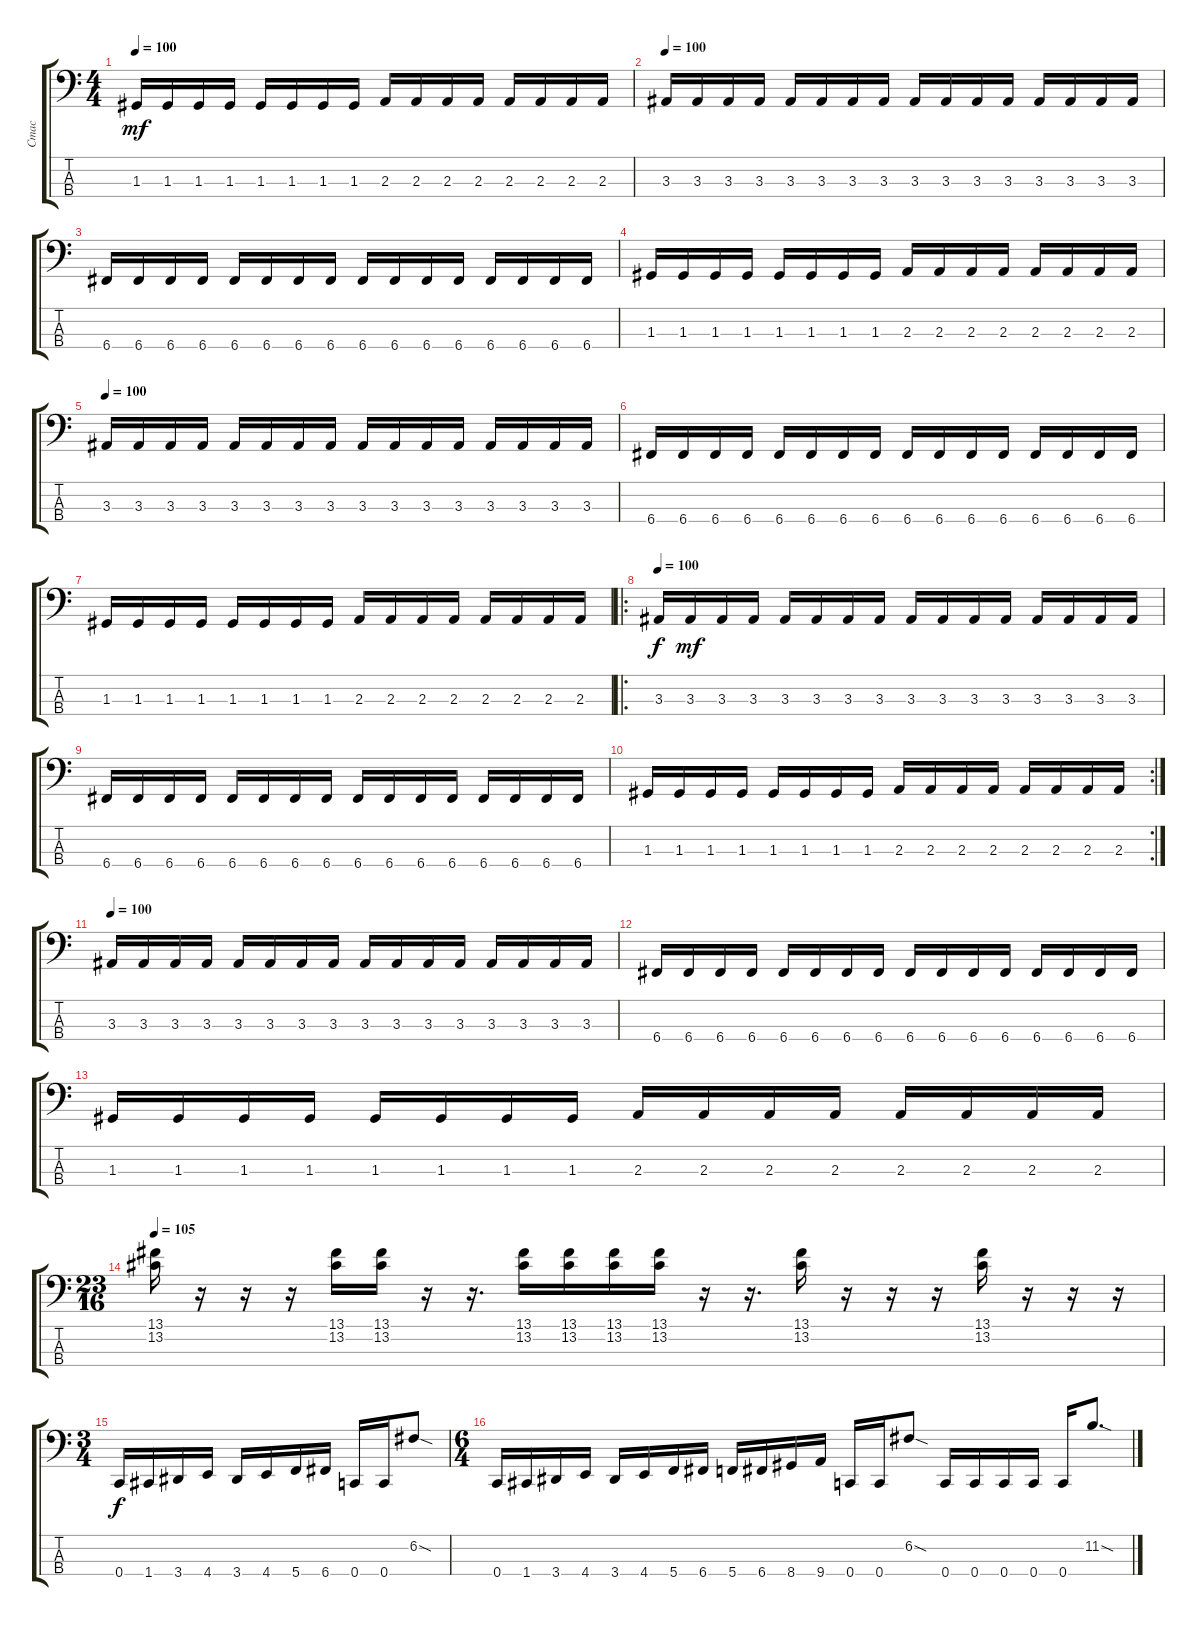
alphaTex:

\track ("Стас" "Стас") {instrument electricbasspick}
\staff {score tabs}
\tuning (F2 C2 G1 C1) {hide}
\ts (4 4)
\tempo 100
\clef f4
\ks c
1.3.16{dy mf} 1.3.16 1.3.16 1.3.16 1.3.16 1.3.16 1.3.16 1.3.16 2.3.16 2.3.16 2.3.16 2.3.16 2.3.16 2.3.16 2.3.16 2.3.16 |
\tempo 100
3.3.16 3.3.16 3.3.16 3.3.16 3.3.16 3.3.16 3.3.16 3.3.16 3.3.16 3.3.16 3.3.16 3.3.16 3.3.16 3.3.16 3.3.16 3.3.16 |
6.4.16 6.4.16 6.4.16 6.4.16 6.4.16 6.4.16 6.4.16 6.4.16 6.4.16 6.4.16 6.4.16 6.4.16 6.4.16 6.4.16 6.4.16 6.4.16 |
1.3.16 1.3.16 1.3.16 1.3.16 1.3.16 1.3.16 1.3.16 1.3.16 2.3.16 2.3.16 2.3.16 2.3.16 2.3.16 2.3.16 2.3.16 2.3.16 |
\tempo 100
3.3.16 3.3.16 3.3.16 3.3.16 3.3.16 3.3.16 3.3.16 3.3.16 3.3.16 3.3.16 3.3.16 3.3.16 3.3.16 3.3.16 3.3.16 3.3.16 |
6.4.16 6.4.16 6.4.16 6.4.16 6.4.16 6.4.16 6.4.16 6.4.16 6.4.16 6.4.16 6.4.16 6.4.16 6.4.16 6.4.16 6.4.16 6.4.16 |
1.3.16 1.3.16 1.3.16 1.3.16 1.3.16 1.3.16 1.3.16 1.3.16 2.3.16 2.3.16 2.3.16 2.3.16 2.3.16 2.3.16 2.3.16 2.3.16 |
\ro
\tempo 100
3.3.16{dy f} 3.3.16{dy mf} 3.3.16 3.3.16 3.3.16 3.3.16 3.3.16 3.3.16 3.3.16 3.3.16 3.3.16 3.3.16 3.3.16 3.3.16 3.3.16 3.3.16 |
6.4.16 6.4.16 6.4.16 6.4.16 6.4.16 6.4.16 6.4.16 6.4.16 6.4.16 6.4.16 6.4.16 6.4.16 6.4.16 6.4.16 6.4.16 6.4.16 |
\rc 2
1.3.16 1.3.16 1.3.16 1.3.16 1.3.16 1.3.16 1.3.16 1.3.16 2.3.16 2.3.16 2.3.16 2.3.16 2.3.16 2.3.16 2.3.16 2.3.16 |
\tempo 100
3.3.16 3.3.16 3.3.16 3.3.16 3.3.16 3.3.16 3.3.16 3.3.16 3.3.16 3.3.16 3.3.16 3.3.16 3.3.16 3.3.16 3.3.16 3.3.16 |
6.4.16 6.4.16 6.4.16 6.4.16 6.4.16 6.4.16 6.4.16 6.4.16 6.4.16 6.4.16 6.4.16 6.4.16 6.4.16 6.4.16 6.4.16 6.4.16 |
1.3.16 1.3.16 1.3.16 1.3.16 1.3.16 1.3.16 1.3.16 1.3.16 2.3.16 2.3.16 2.3.16 2.3.16 2.3.16 2.3.16 2.3.16 2.3.16 |
\ts (23 16)
\tempo 105
(13.1 13.2).16 r.16 r.16 r.16 (13.1 13.2).16 (13.1 13.2).16 r.16 r.16{d} (13.1 13.2).16 (13.1 13.2).16 (13.1 13.2).16 (13.1 13.2).16 r.16 r.16{d} (13.1 13.2).16 r.16 r.16 r.16 (13.1 13.2).16 r.16 r.16 r.16 |
\ts (3 4)
0.4.16{dy f} 1.4.16 3.4.16 4.4.16 3.4.16 4.4.16 5.4.16 6.4.16 0.4.16 0.4.16 6.2{sod}.8 |
\ts (6 4)
0.4.16 1.4.16 3.4.16 4.4.16 3.4.16 4.4.16 5.4.16 6.4.16 5.4.16 6.4.16 8.4.16 9.4.16 0.4.16 0.4.16 6.2{sod}.8 0.4.16 0.4.16 0.4.16 0.4.16 0.4.16 11.2{sod}.8{d}
